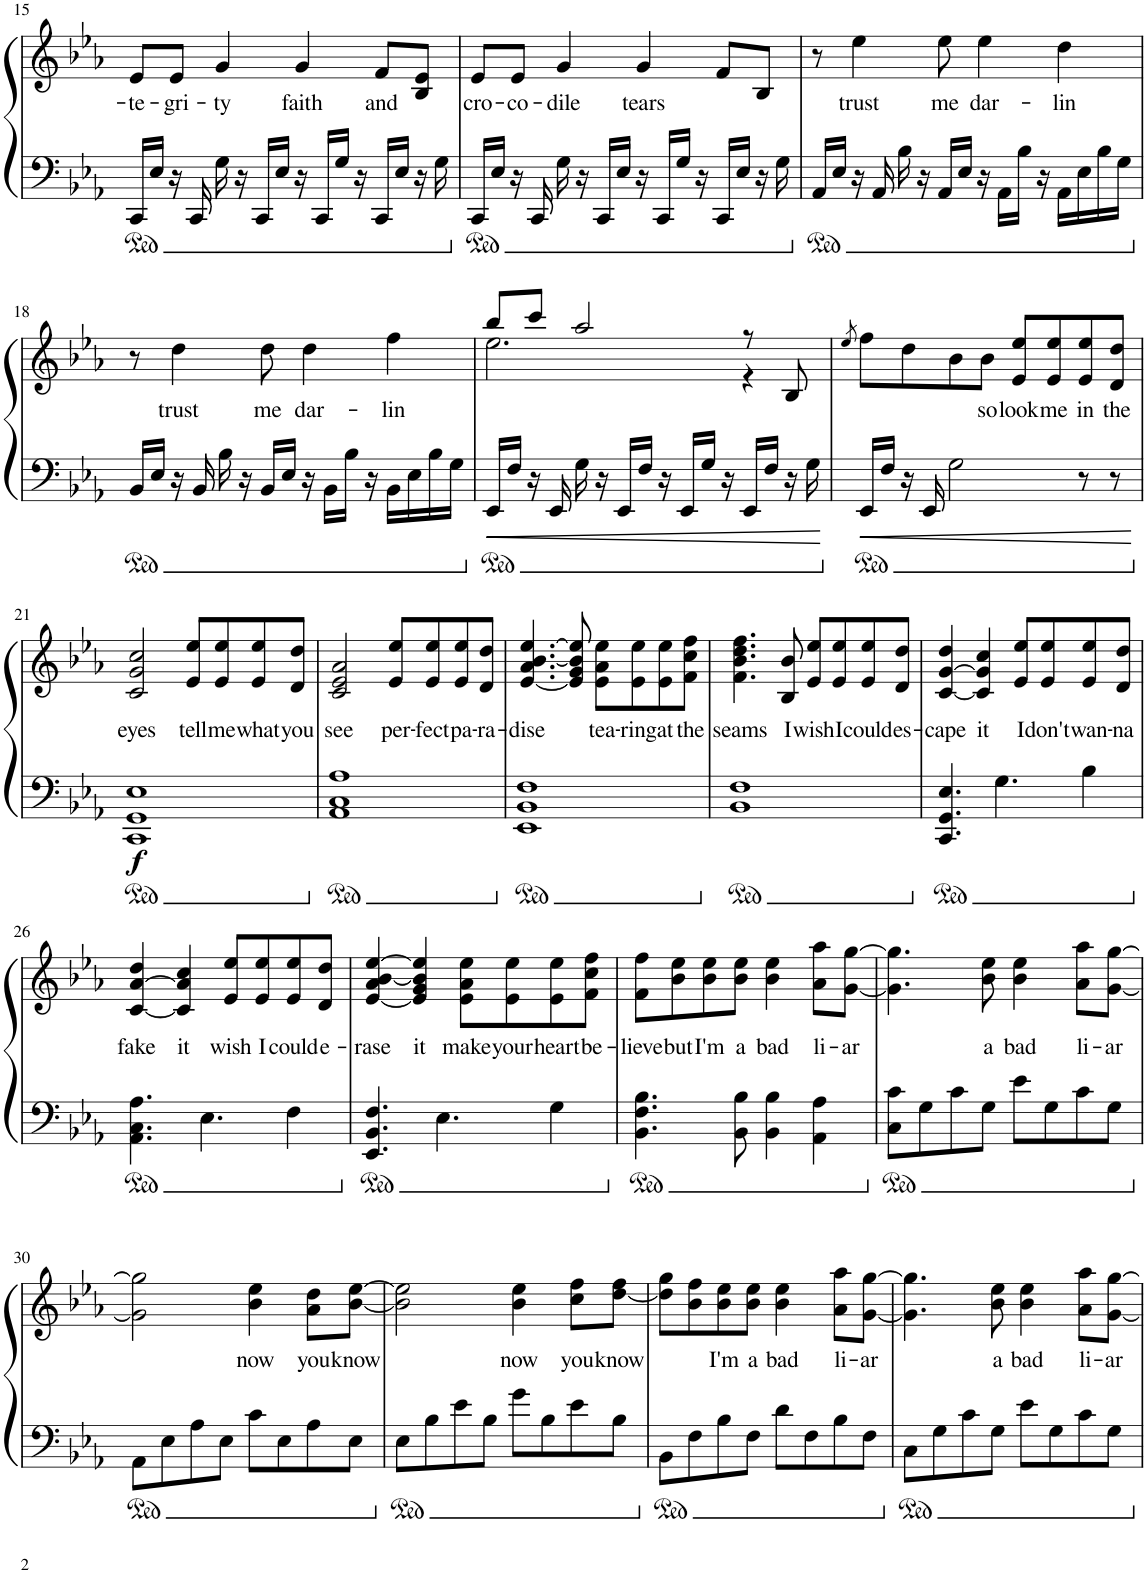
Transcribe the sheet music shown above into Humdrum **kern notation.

**kern	**kern	**text	**dynam
*part1	*part1	*part1	*part1
*staff2	*staff1	*staff1	*staff1/2
*I"Piano	*	*	*
*I'Pno.	*	*	*
!!LO:PB:g=z
*clefF4	*clefG2	*	*
*k[b-e-a-]	*k[b-e-a-]	*	*
*M4/4	*M4/4	*	*
=15	=15	=15	=15
!	!	!LO:LY:b	!
16CC/LL	8e-/L	-te-	.
16E-/JJ	.	.	.
!	!	!LO:LY:b	!
16r	8e-/J	-gri-	.
16CC/	.	.	.
!	!	!LO:LY:b	!
16G\	4g/	-ty	.
16r	.	.	.
16CC/LL	.	.	.
16E-/JJ	.	.	.
!	!	!LO:LY:b	!
16r	4g/	faith	.
16CC/LL	.	.	.
16G/JJ	.	.	.
16r	.	.	.
!	!	!LO:LY:b	!
16CC/LL	8f/L	and	.
16E-/JJ	.	.	.
16r	8B-/ 8e-/J	.	.
16G\	.	.	.
=16	=16	=16	=16
!	!	!LO:LY:b	!
16CC/LL	8e-/L	cro-	.
16E-/JJ	.	.	.
!	!	!LO:LY:b	!
16r	8e-/J	-co-	.
16CC/	.	.	.
!	!	!LO:LY:b	!
16G\	4g/	-dile	.
16r	.	.	.
16CC/LL	.	.	.
16E-/JJ	.	.	.
!	!	!LO:LY:b	!
16r	4g/	tears	.
16CC/LL	.	.	.
16G/JJ	.	.	.
16r	.	.	.
16CC/LL	8f/L	.	.
16E-/JJ	.	.	.
16r	8B-/J	.	.
16G\	.	.	.
=17	=17	=17	=17
16AA-/LL	8r	.	.
16E-/JJ	.	.	.
!	!	!LO:LY:b	!
16r	4ee-\	trust	.
16AA-/	.	.	.
16B-\	.	.	.
16r	.	.	.
!	!	!LO:LY:b	!
16AA-/LL	8ee-\	me	.
16E-/JJ	.	.	.
!	!	!LO:LY:b	!
16r	4ee-\	dar-	.
16AA-\LL	.	.	.
16B-\JJ	.	.	.
16r	.	.	.
!	!	!LO:LY:b	!
16AA-\LL	4dd\	-lin	.
16E-\	.	.	.
16B-\	.	.	.
16G\JJ	.	.	.
!!LO:LB:g=z
=18	=18	=18	=18
16BB-/LL	8r	.	.
16E-/JJ	.	.	.
!	!	!LO:LY:b	!
16r	4dd\	trust	.
16BB-/	.	.	.
16B-\	.	.	.
16r	.	.	.
!	!	!LO:LY:b	!
16BB-/LL	8dd\	me	.
16E-/JJ	.	.	.
!	!	!LO:LY:b	!
16r	4dd\	dar-	.
16BB-\LL	.	.	.
16B-\JJ	.	.	.
16r	.	.	.
!	!	!LO:LY:b	!
16BB-\LL	4ff\	-lin	.
16E-\	.	.	.
16B-\	.	.	.
16G\JJ	.	.	.
=19	=19	=19	=19
*	*^	*	*
16EE-/LL	8bb-/L	2.ee-\	.	.
16F/JJ	.	.	.	.
16r	8ccc/J	.	.	.
16EE-/	.	.	.	.
16G\	2aa-/	.	.	.
16r	.	.	.	.
16EE-/LL	.	.	.	.
16F/JJ	.	.	.	.
16r	.	.	.	.
16EE-/LL	.	.	.	.
16G/JJ	.	.	.	.
16r	.	.	.	.
16EE-/LL	8r	4r	.	.
16F/JJ	.	.	.	.
16r	8B-/	.	.	.
16G\	.	.	.	.
*	*v	*v	*	*
=20	=20	=20	=20
.	8qee-/	.	.
16EE-/LL	8ff\L	.	.
16F/JJ	.	.	.
16r	8dd\	.	.
16EE-/	.	.	.
2G\	8b-\	.	.
!	!	!LO:LY:b	!
.	8b-\J	so	.
!	!	!LO:LY:b	!
.	8e-/ 8ee-/L	look	.
!	!	!LO:LY:b	!
.	8e-/ 8ee-/	me	.
!	!	!LO:LY:b	!
8r	8e-/ 8ee-/	in	.
!	!	!LO:LY:b	!
8r	8d/ 8dd/J	the	.
!!LO:LB:g=z
=21	=21	=21	=21
!	!	!LO:LY:b	!LO:DY:b=2
1CC 1GG 1E-	2c/ 2g/ 2cc/	eyes	f
!	!	!LO:LY:b	!
.	8e-/ 8ee-/L	tell	.
!	!	!LO:LY:b	!
.	8e-/ 8ee-/	me	.
!	!	!LO:LY:b	!
.	8e-/ 8ee-/	what	.
!	!	!LO:LY:b	!
.	8d/ 8dd/J	you	.
=22	=22	=22	=22
!	!	!LO:LY:b	!
1AA- 1C 1A-	2c/ 2e-/ 2a-/	see	.
!	!	!LO:LY:b	!
.	8e-/ 8ee-/L	per-	.
!	!	!LO:LY:b	!
.	8e-/ 8ee-/	-fect	.
!	!	!LO:LY:b	!
.	8e-/ 8ee-/	pa-	.
!	!	!LO:LY:b	!
.	8d/ 8dd/J	-ra-	.
=23	=23	=23	=23
!	!	!LO:LY:b	!
1EE- 1BB- 1F	[4.e-/ 4.a-/ [4.b-/ [4.ee-/	-dise	.
.	8e-/] 8g/ 8b-/] 8ee-/]	.	.
!	!	!LO:LY:b	!
.	8e-\ 8a-\ 8ee-\L	tea-	.
!	!	!LO:LY:b	!
.	8e-\ 8ee-\	-ring	.
!	!	!LO:LY:b	!
.	8e-\ 8ee-\	at	.
!	!	!LO:LY:b	!
.	8f\ 8cc\ 8ff\J	the	.
=24	=24	=24	=24
!	!	!LO:LY:b	!
1BB- 1F	4.f\ 4.b-\ 4.dd\ 4.ff\	seams	.
!	!	!LO:LY:b	!
.	8B-/ 8b-/	I	.
!	!	!LO:LY:b	!
.	8e-/ 8ee-/L	wish	.
!	!	!LO:LY:b	!
.	8e-/ 8ee-/	I	.
!	!	!LO:LY:b	!
.	8e-/ 8ee-/	could	.
!	!	!LO:LY:b	!
.	8d/ 8dd/J	es-	.
=25	=25	=25	=25
!	!	!LO:LY:b	!
4.CC/ 4.GG/ 4.E-/	[4c/ [4g/ 4dd/	-cape	.
!	!	!LO:LY:b	!
.	4c/] 4g/] 4cc/	it	.
4.G\	.	.	.
!	!	!LO:LY:b	!
.	8e-/ 8ee-/L	I	.
!	!	!LO:LY:b	!
.	8e-/ 8ee-/	don't	.
!	!	!LO:LY:b	!
4B-\	8e-/ 8ee-/	wan-	.
!	!	!LO:LY:b	!
.	8d/ 8dd/J	-na	.
!!LO:LB:g=z
=26	=26	=26	=26
!	!	!LO:LY:b	!
4.AA-\ 4.C\ 4.A-\	[4c/ [4a-/ 4dd/	fake	.
!	!	!LO:LY:b	!
.	4c/] 4a-/] 4cc/	it	.
4.E-\	.	.	.
!	!	!LO:LY:b	!
.	8e-/ 8ee-/L	wish	.
!	!	!LO:LY:b	!
.	8e-/ 8ee-/	I	.
!	!	!LO:LY:b	!
4F\	8e-/ 8ee-/	could	.
!	!	!LO:LY:b	!
.	8d/ 8dd/J	e-	.
=27	=27	=27	=27
!	!	!LO:LY:b	!
4.EE-/ 4.BB-/ 4.F/	[4e-/ 4a-/ [4b-/ [4ee-/	-rase	.
!	!	!LO:LY:b	!
.	4e-/] 4g/ 4b-/] 4ee-/]	it	.
4.E-\	.	.	.
!	!	!LO:LY:b	!
.	8e-\ 8a-\ 8ee-\L	make	.
!	!	!LO:LY:b	!
.	8e-\ 8ee-\	your	.
!	!	!LO:LY:b	!
4G\	8e-\ 8ee-\	heart	.
!	!	!LO:LY:b	!
.	8f\ 8cc\ 8ff\J	be-	.
=28	=28	=28	=28
!	!	!LO:LY:b	!
4.BB-\ 4.F\ 4.B-\	8f\ 8ff\L	-lieve	.
!	!	!LO:LY:b	!
.	8b-\ 8ee-\	but	.
!	!	!LO:LY:b	!
.	8b-\ 8ee-\	I'm	.
!	!	!LO:LY:b	!
8BB-\ 8B-\	8b-\ 8ee-\J	a	.
!	!	!LO:LY:b	!
4BB-\ 4B-\	4b-\ 4ee-\	bad	.
!	!	!LO:LY:b	!
4AA-\ 4A-\	8a-\ 8aa-\L	li-	.
!	!	!LO:LY:b	!
.	[8g\ [8gg\J	-ar	.
=29	=29	=29	=29
8C\ 8c\L	4.g\] 4.gg\]	.	.
8G\	.	.	.
8c\	.	.	.
!	!	!LO:LY:b	!
8G\J	8b-\ 8ee-\	a	.
!	!	!LO:LY:b	!
8e-\L	4b-\ 4ee-\	bad	.
8G\	.	.	.
!	!	!LO:LY:b	!
8c\	8a-\ 8aa-\L	li-	.
!	!	!LO:LY:b	!
8G\J	[8g\ [8gg\J	-ar	.
!!LO:LB:g=z
=30	=30	=30	=30
8AA-\L	2g\] 2gg\]	.	.
8E-\	.	.	.
8A-\	.	.	.
8E-\J	.	.	.
!	!	!LO:LY:b	!
8c\L	4b-\ 4ee-\	now	.
8E-\	.	.	.
!	!	!LO:LY:b	!
8A-\	8a-\ 8dd\L	you	.
!	!	!LO:LY:b	!
8E-\J	[8b-\ [8ee-\J	know	.
=31	=31	=31	=31
8E-\L	2b-\] 2ee-\]	.	.
8B-\	.	.	.
8e-\	.	.	.
8B-\J	.	.	.
!	!	!LO:LY:b	!
8g\L	4b-\ 4ee-\	now	.
8B-\	.	.	.
!	!	!LO:LY:b	!
8e-\	8cc\ 8ff\L	you	.
!	!	!LO:LY:b	!
8B-\J	[8dd\ 8ff\J	know	.
=32	=32	=32	=32
8BB-\L	8dd\] 8gg\L	.	.
8F\	8b-\ 8ff\	.	.
!	!	!LO:LY:b	!
8B-\	8b-\ 8ee-\	I'm	.
!	!	!LO:LY:b	!
8F\J	8b-\ 8ee-\J	a	.
!	!	!LO:LY:b	!
8d\L	4b-\ 4ee-\	bad	.
8F\	.	.	.
!	!	!LO:LY:b	!
8B-\	8a-\ 8aa-\L	li-	.
!	!	!LO:LY:b	!
8F\J	[8g\ [8gg\J	-ar	.
=33	=33	=33	=33
8C\L	4.g\] 4.gg\]	.	.
8G\	.	.	.
8c\	.	.	.
!	!	!LO:LY:b	!
8G\J	8b-\ 8ee-\	a	.
!	!	!LO:LY:b	!
8e-\L	4b-\ 4ee-\	bad	.
8G\	.	.	.
!	!	!LO:LY:b	!
8c\	8a-\ 8aa-\L	li-	.
!	!	!LO:LY:b	!
8G\J	[8g\ [8gg\J	-ar	.
=	=	=	=
*-	*-	*-	*-
